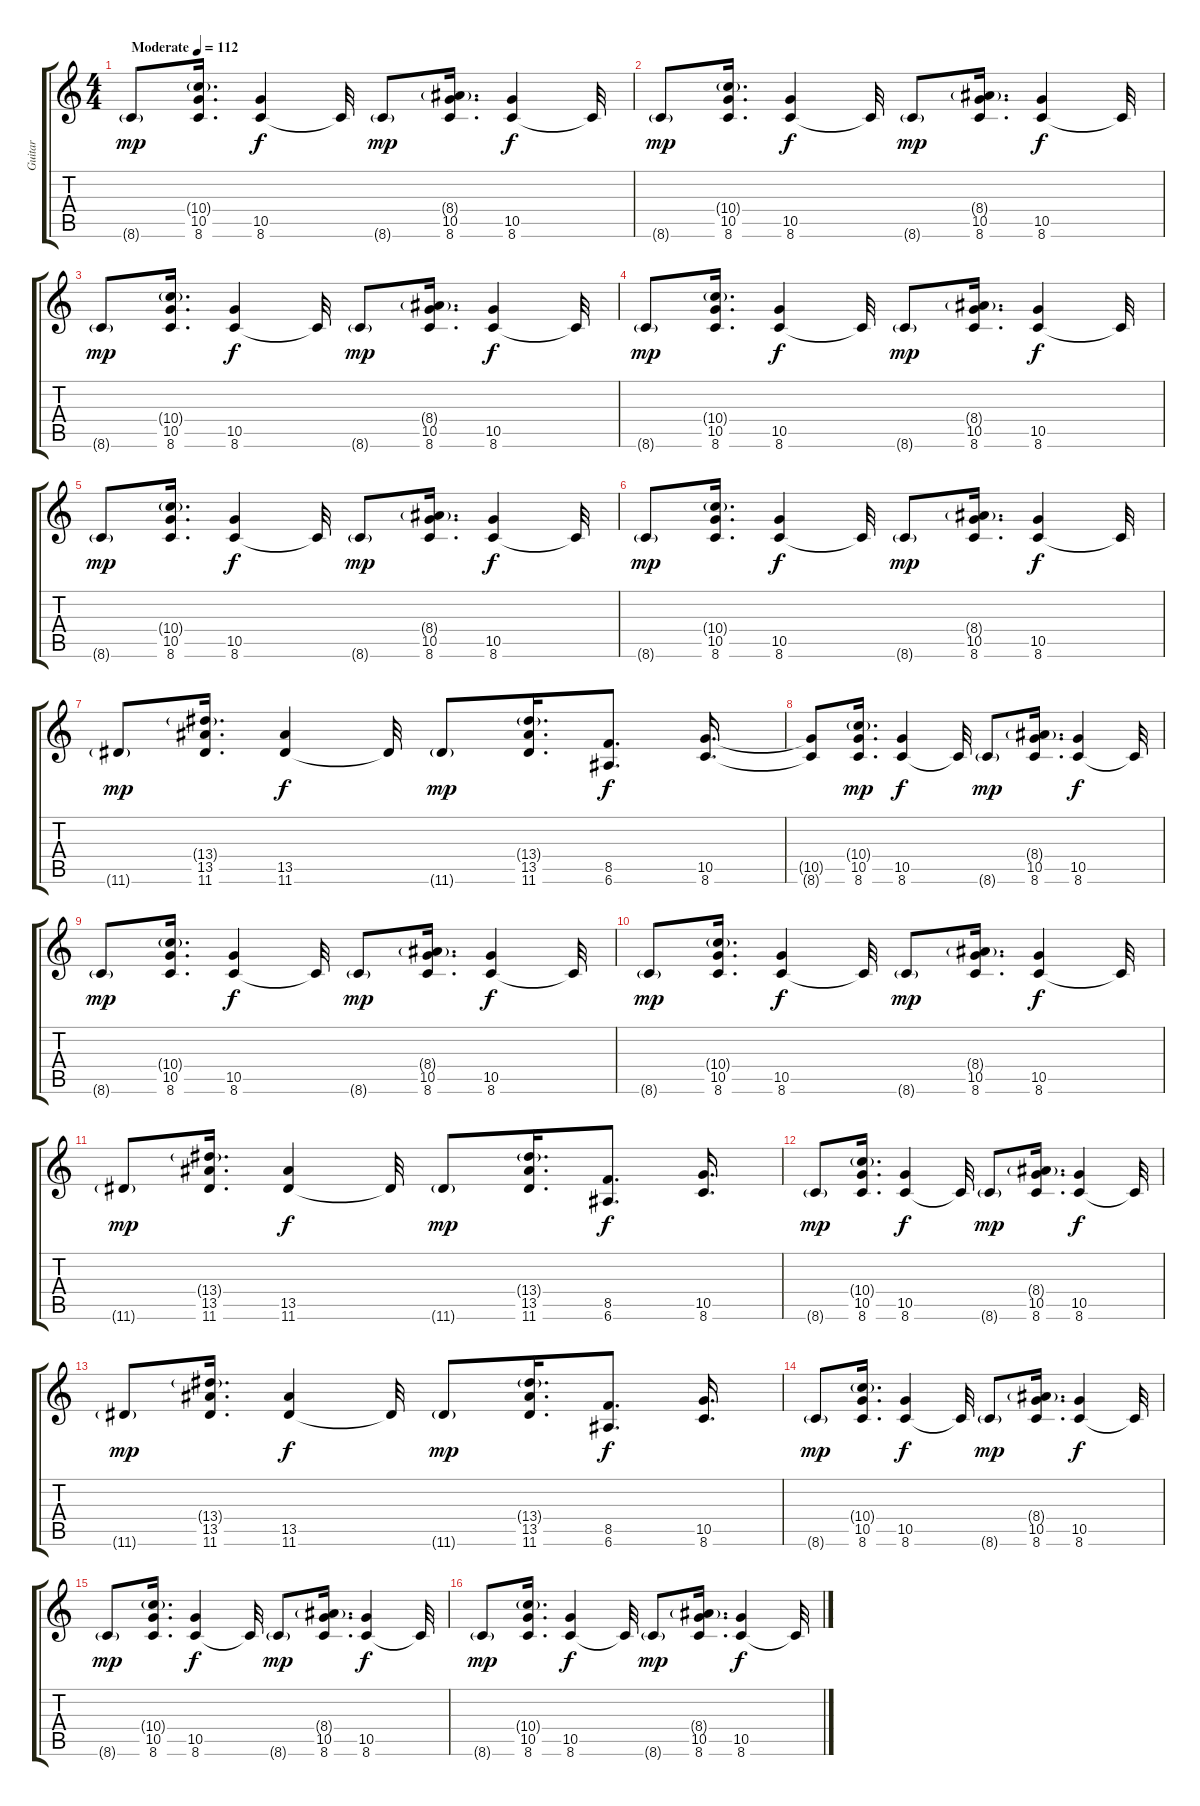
\track ("Guitar" "Guitar") {instrument acousticguitarnylon}
\staff {score tabs}
\tuning (E4 B3 G3 D3 A2 E2) {hide}
\ts (4 4)
\tempo (112 "Moderate")
\clef g2
\ks c
8.6{g}.8{dy mp instrument acousticguitarnylon} (10.4{g} 10.5 8.6).16{d} (10.5 8.6).4{dy f} 8.6{t}.32 8.6{g}.8{dy mp} (8.4{g} 10.5 8.6).16{d} (10.5 8.6).4{dy f} 8.6{t}.32 |
8.6{g}.8{dy mp} (10.4{g} 10.5 8.6).16{d} (10.5 8.6).4{dy f} 8.6{t}.32 8.6{g}.8{dy mp} (8.4{g} 10.5 8.6).16{d} (10.5 8.6).4{dy f} 8.6{t}.32 |
8.6{g}.8{dy mp} (10.4{g} 10.5 8.6).16{d} (10.5 8.6).4{dy f} 8.6{t}.32 8.6{g}.8{dy mp} (8.4{g} 10.5 8.6).16{d} (10.5 8.6).4{dy f} 8.6{t}.32 |
8.6{g}.8{dy mp} (10.4{g} 10.5 8.6).16{d} (10.5 8.6).4{dy f} 8.6{t}.32 8.6{g}.8{dy mp} (8.4{g} 10.5 8.6).16{d} (10.5 8.6).4{dy f} 8.6{t}.32 |
8.6{g}.8{dy mp} (10.4{g} 10.5 8.6).16{d} (10.5 8.6).4{dy f} 8.6{t}.32 8.6{g}.8{dy mp} (8.4{g} 10.5 8.6).16{d} (10.5 8.6).4{dy f} 8.6{t}.32 |
8.6{g}.8{dy mp} (10.4{g} 10.5 8.6).16{d} (10.5 8.6).4{dy f} 8.6{t}.32 8.6{g}.8{dy mp} (8.4{g} 10.5 8.6).16{d} (10.5 8.6).4{dy f} 8.6{t}.32 |
11.6{g}.8{dy mp} (13.4{g} 13.5 11.6).16{d} (13.5 11.6).4{dy f} 11.6{t}.32 11.6{g}.8{dy mp} (13.4{g} 13.5 11.6).16{d} (8.5 6.6).8{d dy f} (10.5 8.6).16{d} |
(10.5{t} 8.6{t}).8 (10.4{g} 10.5 8.6).16{d dy mp} (10.5 8.6).4{dy f} 8.6{t}.32 8.6{g}.8{dy mp} (8.4{g} 10.5 8.6).16{d} (10.5 8.6).4{dy f} 8.6{t}.32 |
8.6{g}.8{dy mp} (10.4{g} 10.5 8.6).16{d} (10.5 8.6).4{dy f} 8.6{t}.32 8.6{g}.8{dy mp} (8.4{g} 10.5 8.6).16{d} (10.5 8.6).4{dy f} 8.6{t}.32 |
8.6{g}.8{dy mp} (10.4{g} 10.5 8.6).16{d} (10.5 8.6).4{dy f} 8.6{t}.32 8.6{g}.8{dy mp} (8.4{g} 10.5 8.6).16{d} (10.5 8.6).4{dy f} 8.6{t}.32 |
11.6{g}.8{dy mp} (13.4{g} 13.5 11.6).16{d} (13.5 11.6).4{dy f} 11.6{t}.32 11.6{g}.8{dy mp} (13.4{g} 13.5 11.6).16{d} (8.5 6.6).8{d dy f} (10.5 8.6).16{d} |
8.6{g}.8{dy mp} (10.4{g} 10.5 8.6).16{d} (10.5 8.6).4{dy f} 8.6{t}.32 8.6{g}.8{dy mp} (8.4{g} 10.5 8.6).16{d} (10.5 8.6).4{dy f} 8.6{t}.32 |
11.6{g}.8{dy mp} (13.4{g} 13.5 11.6).16{d} (13.5 11.6).4{dy f} 11.6{t}.32 11.6{g}.8{dy mp} (13.4{g} 13.5 11.6).16{d} (8.5 6.6).8{d dy f} (10.5 8.6).16{d} |
8.6{g}.8{dy mp} (10.4{g} 10.5 8.6).16{d} (10.5 8.6).4{dy f} 8.6{t}.32 8.6{g}.8{dy mp} (8.4{g} 10.5 8.6).16{d} (10.5 8.6).4{dy f} 8.6{t}.32 |
8.6{g}.8{dy mp} (10.4{g} 10.5 8.6).16{d} (10.5 8.6).4{dy f} 8.6{t}.32 8.6{g}.8{dy mp} (8.4{g} 10.5 8.6).16{d} (10.5 8.6).4{dy f} 8.6{t}.32 |
8.6{g}.8{dy mp} (10.4{g} 10.5 8.6).16{d} (10.5 8.6).4{dy f} 8.6{t}.32 8.6{g}.8{dy mp} (8.4{g} 10.5 8.6).16{d} (10.5 8.6).4{dy f} 8.6{t}.32
